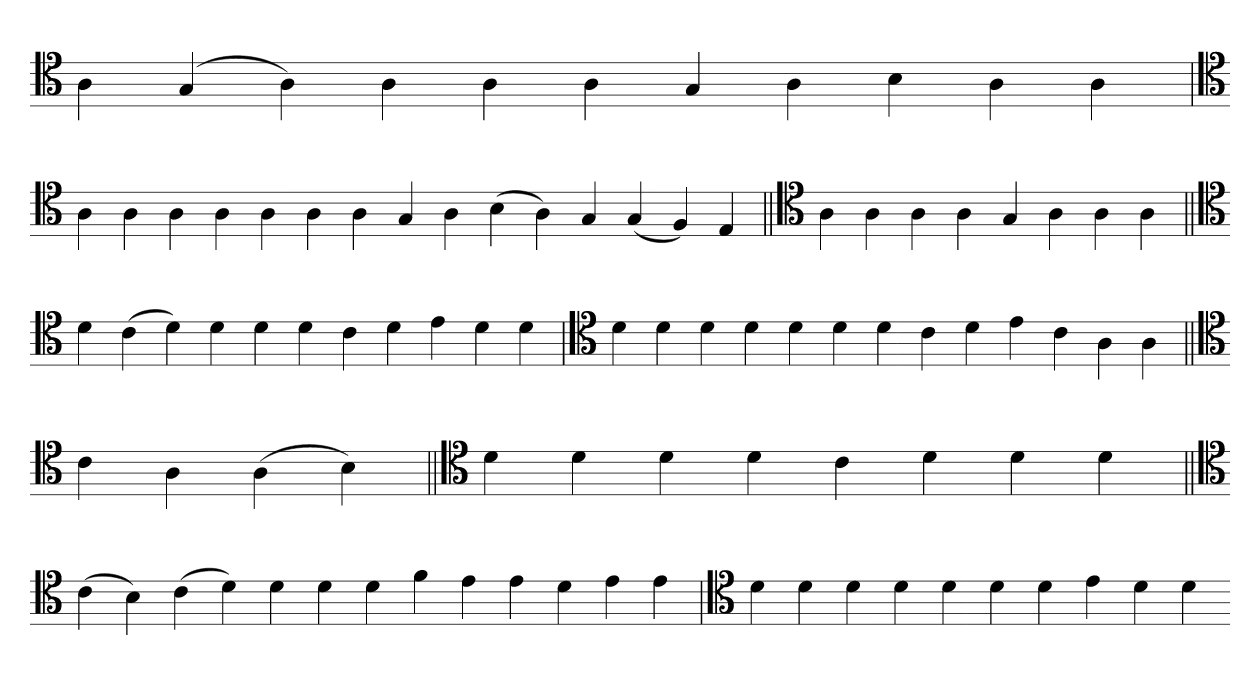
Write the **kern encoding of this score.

**kern
*part1
*staff1
*clefC4
=
4A
(4G
4A)
4A
4A
4A
4G
4A
4B
4A
4A
=
*clefC4
4A
4A
4A
4A
4A
4A
4A
4G
4A
(4B
4A)
4G
(4G
4F)
4E
=||
*clefC4
4A
4A
4A
4A
4G
4A
4A
4A
=||
*clefC4
4d
(4c
4d)
4d
4d
4d
4c
4d
4e
4d
4d
=
*clefC4
4d
4d
4d
4d
4d
4d
4d
4c
4d
4e
4c
4A
4A
=||
*clefC4
4c
4A
(4A
4B)
=||
*clefC4
4d
4d
4d
4d
4c
4d
4d
4d
=||
*clefC4
(4c
4B)
(4c
4d)
4d
4d
4d
4f
4e
4e
4d
4e
4e
=
*clefC4
4d
4d
4d
4d
4d
4d
4d
4e
4d
4d
=-
*-
